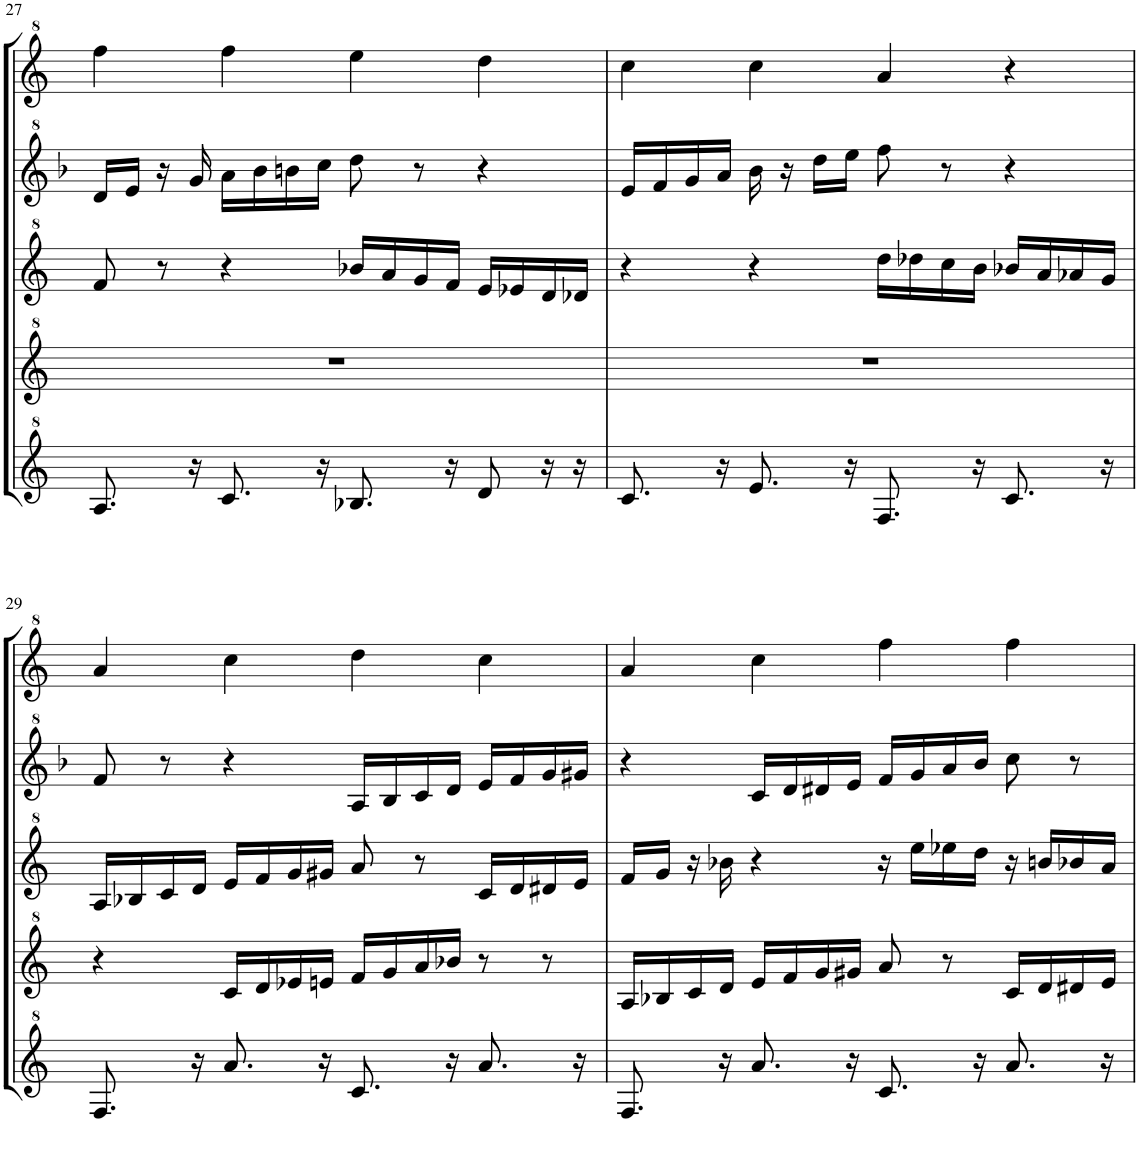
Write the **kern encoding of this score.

**kern	**kern	**kern	**kern	**kern
*part1	*part1	*part1	*part1	*part1
*staff5	*staff4	*staff3	*staff2	*staff1
*I"Model III	*	*	*	*
!!LO:PB:g=z
*clefG^2	*clefG^2	*clefG^2	*clefG^2	*clefG^2
*	*	*	*k[b-]	*
*M4/4	*M4/4	*M4/4	*M4/4	*M4/4
=27	=27	=27	=27	=27
8.a/	1r	8ff/	16dd/LL	4fff\
.	.	.	16ee/JJ	.
.	.	8r	16r	.
16r	.	.	16gg/	.
8.cc/	.	4r	16aa\LL	4fff\
.	.	.	16bb-\	.
.	.	.	16bbn\	.
16r	.	.	16ccc\JJ	.
8.b-X/	.	16bb-X/LL	8ddd\	4eee\
.	.	16aa/	.	.
.	.	16gg/	8r	.
16r	.	16ff/JJ	.	.
8dd/	.	16ee/LL	4r	4ddd\
.	.	16ee-X/	.	.
16r	.	16dd/	.	.
16r	.	16dd-X/JJ	.	.
=28	=28	=28	=28	=28
8.cc/	1r	4r	16ee/LL	4ccc\
.	.	.	16ff/	.
.	.	.	16gg/	.
16r	.	.	16aa/JJ	.
8.ee/	.	4r	16bb-\	4ccc\
.	.	.	16r	.
.	.	.	16ddd\LL	.
16r	.	.	16eee\JJ	.
8.f/	.	16ddd\LL	8fff\	4aa/
.	.	16ddd-X\	.	.
.	.	16ccc\	8r	.
16r	.	16bb\JJ	.	.
8.cc/	.	16bb-X/LL	4r	4r
.	.	16aa/	.	.
.	.	16aa-X/	.	.
16r	.	16gg/JJ	.	.
!!LO:LB:g=z
=29	=29	=29	=29	=29
8.f/	4r	16a/LL	8ff/	4aa/
.	.	16b-X/	.	.
.	.	16cc/	8r	.
16r	.	16dd/JJ	.	.
8.aa/	16cc/LL	16ee/LL	4r	4ccc\
.	16dd/	16ff/	.	.
.	16ee-X/	16gg/	.	.
16r	16een/JJ	16gg#X/JJ	.	.
8.cc/	16ff/LL	8aa/	16a/LL	4ddd\
.	16gg/	.	16b-/	.
.	16aa/	8r	16cc/	.
16r	16bb-X/JJ	.	16dd/JJ	.
8.aa/	8r	16cc/LL	16ee/LL	4ccc\
.	.	16dd/	16ff/	.
.	8r	16dd#X/	16gg/	.
16r	.	16ee/JJ	16gg#X/JJ	.
=30	=30	=30	=30	=30
8.f/	16a/LL	16ff/LL	4r	4aa/
.	16b-X/	16gg/JJ	.	.
.	16cc/	16r	.	.
16r	16dd/JJ	16bb-X\	.	.
8.aa/	16ee/LL	4r	16cc/LL	4ccc\
.	16ff/	.	16dd/	.
.	16gg/	.	16dd#X/	.
16r	16gg#X/JJ	.	16ee/JJ	.
8.cc/	8aa/	16r	16ff/LL	4fff\
.	.	16eee\LL	16gg/	.
.	8r	16eee-X\	16aa/	.
16r	.	16ddd\JJ	16bb-/JJ	.
8.aa/	16cc/LL	16r	8ccc\	4fff\
.	16dd/	16bbn/LL	.	.
.	16dd#X/	16bb-X/	8r	.
16r	16ee/JJ	16aa/JJ	.	.
=	=	=	=	=
*-	*-	*-	*-	*-
